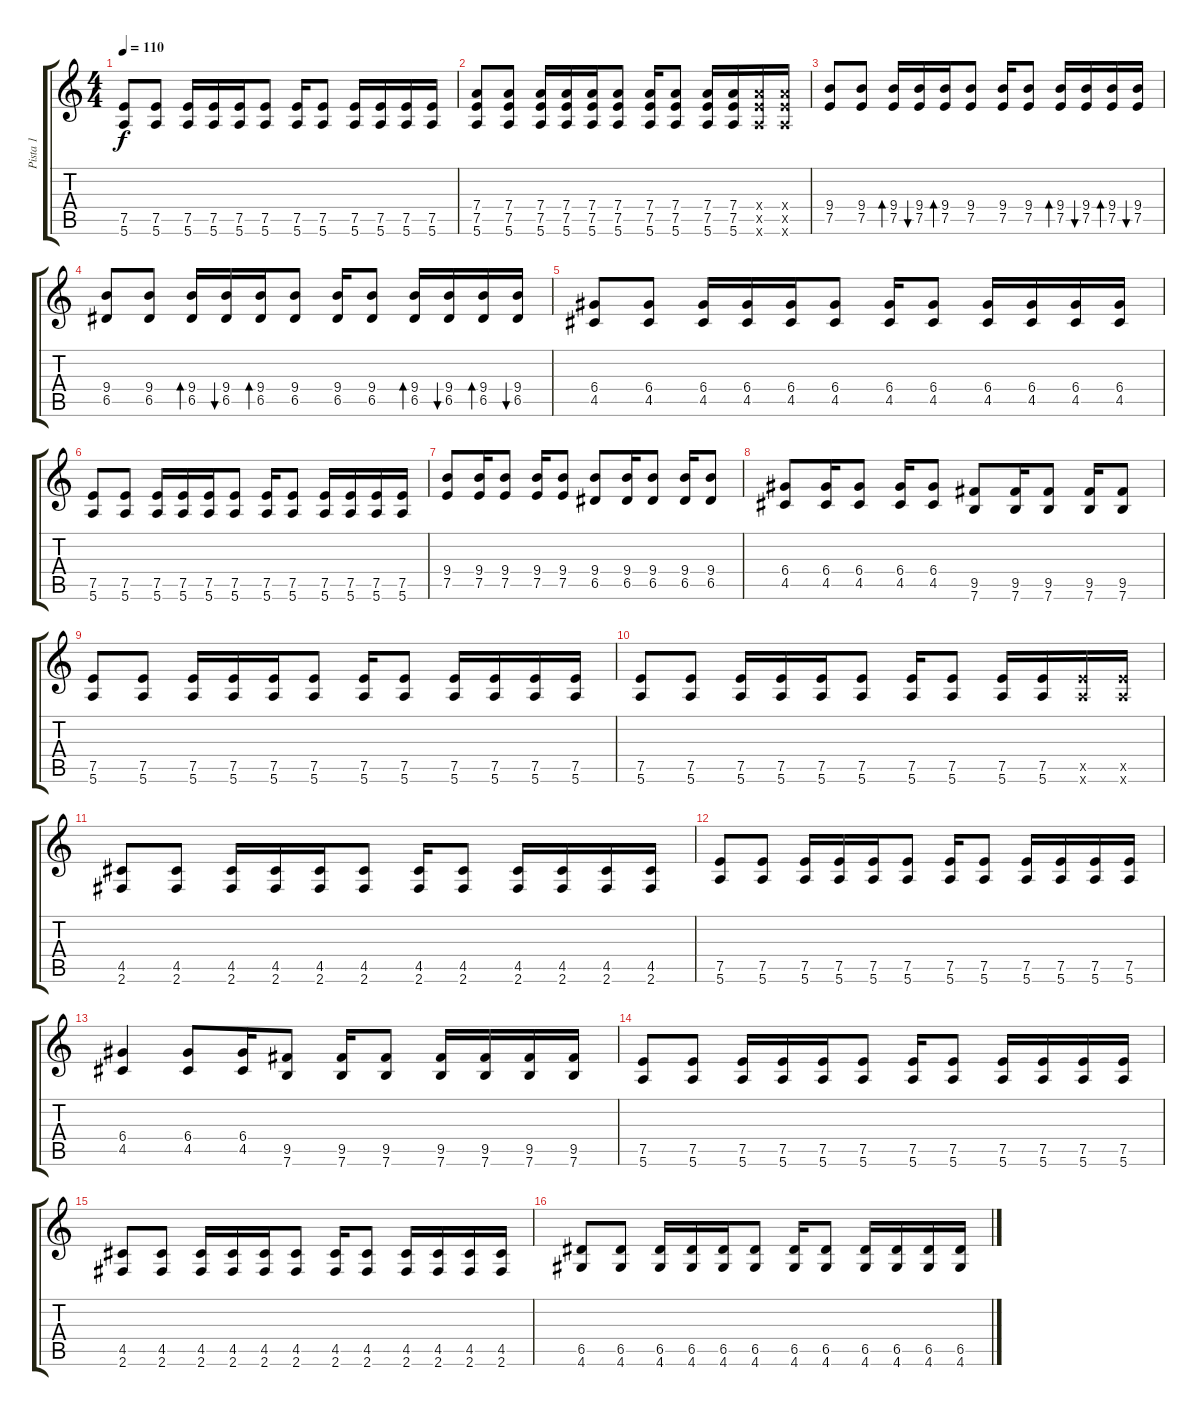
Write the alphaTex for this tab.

\track ("Pista 1" "Pista 1") {instrument acousticguitarnylon}
\staff {score tabs}
\tuning (E4 B3 G3 D3 A2 E2) {hide}
\ts (4 4)
\tempo 110
\clef g2
\ks c
(7.5 5.6).8{dy f} (7.5 5.6).8 (7.5 5.6).16 (7.5 5.6).16 (7.5 5.6).16 (7.5 5.6).8 (7.5 5.6).16 (7.5 5.6).8 (7.5 5.6).16 (7.5 5.6).16 (7.5 5.6).16 (7.5 5.6).16 |
(7.4 7.5 5.6).8 (7.4 7.5 5.6).8 (7.4 7.5 5.6).16 (7.4 7.5 5.6).16 (7.4 7.5 5.6).16 (7.4 7.5 5.6).8 (7.4 7.5 5.6).16 (7.4 7.5 5.6).8 (7.4 7.5 5.6).16 (7.4 7.5 5.6).16 (7.4{x} 7.5{x} 5.6{x}).16 (7.4{x} 7.5{x} 5.6{x}).16 |
(9.4 7.5).8 (9.4 7.5).8 (9.4 7.5).16{bd 60} (9.4 7.5).16{bu 60} (9.4 7.5).16{bd 60} (9.4 7.5).8 (9.4 7.5).16 (9.4 7.5).8 (9.4 7.5).16{bd 60} (9.4 7.5).16{bu 60} (9.4 7.5).16{bd 60} (9.4 7.5).16{bu 60} |
(9.4 6.5).8 (9.4 6.5).8 (9.4 6.5).16{bd 60} (9.4 6.5).16{bu 60} (9.4 6.5).16{bd 60} (9.4 6.5).8 (9.4 6.5).16 (9.4 6.5).8 (9.4 6.5).16{bd 60} (9.4 6.5).16{bu 60} (9.4 6.5).16{bd 60} (9.4 6.5).16{bu 60} |
(6.4 4.5).8 (6.4 4.5).8 (6.4 4.5).16 (6.4 4.5).16 (6.4 4.5).16 (6.4 4.5).8 (6.4 4.5).16 (6.4 4.5).8 (6.4 4.5).16 (6.4 4.5).16 (6.4 4.5).16 (6.4 4.5).16 |
(7.5 5.6).8 (7.5 5.6).8 (7.5 5.6).16 (7.5 5.6).16 (7.5 5.6).16 (7.5 5.6).8 (7.5 5.6).16 (7.5 5.6).8 (7.5 5.6).16 (7.5 5.6).16 (7.5 5.6).16 (7.5 5.6).16 |
(9.4 7.5).8 (9.4 7.5).16 (9.4 7.5).8 (9.4 7.5).16 (9.4 7.5).8 (9.4 6.5).8 (9.4 6.5).16 (9.4 6.5).8 (9.4 6.5).16 (9.4 6.5).8 |
(6.4 4.5).8 (6.4 4.5).16 (6.4 4.5).8 (6.4 4.5).16 (6.4 4.5).8 (9.5 7.6).8 (9.5 7.6).16 (9.5 7.6).8 (9.5 7.6).16 (9.5 7.6).8 |
(7.5 5.6).8 (7.5 5.6).8 (7.5 5.6).16 (7.5 5.6).16 (7.5 5.6).16 (7.5 5.6).8 (7.5 5.6).16 (7.5 5.6).8 (7.5 5.6).16 (7.5 5.6).16 (7.5 5.6).16 (7.5 5.6).16 |
(7.5 5.6).8 (7.5 5.6).8 (7.5 5.6).16 (7.5 5.6).16 (7.5 5.6).16 (7.5 5.6).8 (7.5 5.6).16 (7.5 5.6).8 (7.5 5.6).16 (7.5 5.6).16 (7.5{x} 5.6{x}).16 (7.5{x} 5.6{x}).16 |
(4.5 2.6).8 (4.5 2.6).8 (4.5 2.6).16 (4.5 2.6).16 (4.5 2.6).16 (4.5 2.6).8 (4.5 2.6).16 (4.5 2.6).8 (4.5 2.6).16 (4.5 2.6).16 (4.5 2.6).16 (4.5 2.6).16 |
(7.5 5.6).8 (7.5 5.6).8 (7.5 5.6).16 (7.5 5.6).16 (7.5 5.6).16 (7.5 5.6).8 (7.5 5.6).16 (7.5 5.6).8 (7.5 5.6).16 (7.5 5.6).16 (7.5 5.6).16 (7.5 5.6).16 |
(6.4 4.5).4 (6.4 4.5).8 (6.4 4.5).16 (9.5 7.6).8 (9.5 7.6).16 (9.5 7.6).8 (9.5 7.6).16 (9.5 7.6).16 (9.5 7.6).16 (9.5 7.6).16 |
(7.5 5.6).8 (7.5 5.6).8 (7.5 5.6).16 (7.5 5.6).16 (7.5 5.6).16 (7.5 5.6).8 (7.5 5.6).16 (7.5 5.6).8 (7.5 5.6).16 (7.5 5.6).16 (7.5 5.6).16 (7.5 5.6).16 |
(4.5 2.6).8 (4.5 2.6).8 (4.5 2.6).16 (4.5 2.6).16 (4.5 2.6).16 (4.5 2.6).8 (4.5 2.6).16 (4.5 2.6).8 (4.5 2.6).16 (4.5 2.6).16 (4.5 2.6).16 (4.5 2.6).16 |
(6.5 4.6).8 (6.5 4.6).8 (6.5 4.6).16 (6.5 4.6).16 (6.5 4.6).16 (6.5 4.6).8 (6.5 4.6).16 (6.5 4.6).8 (6.5 4.6).16 (6.5 4.6).16 (6.5 4.6).16 (6.5 4.6).16
